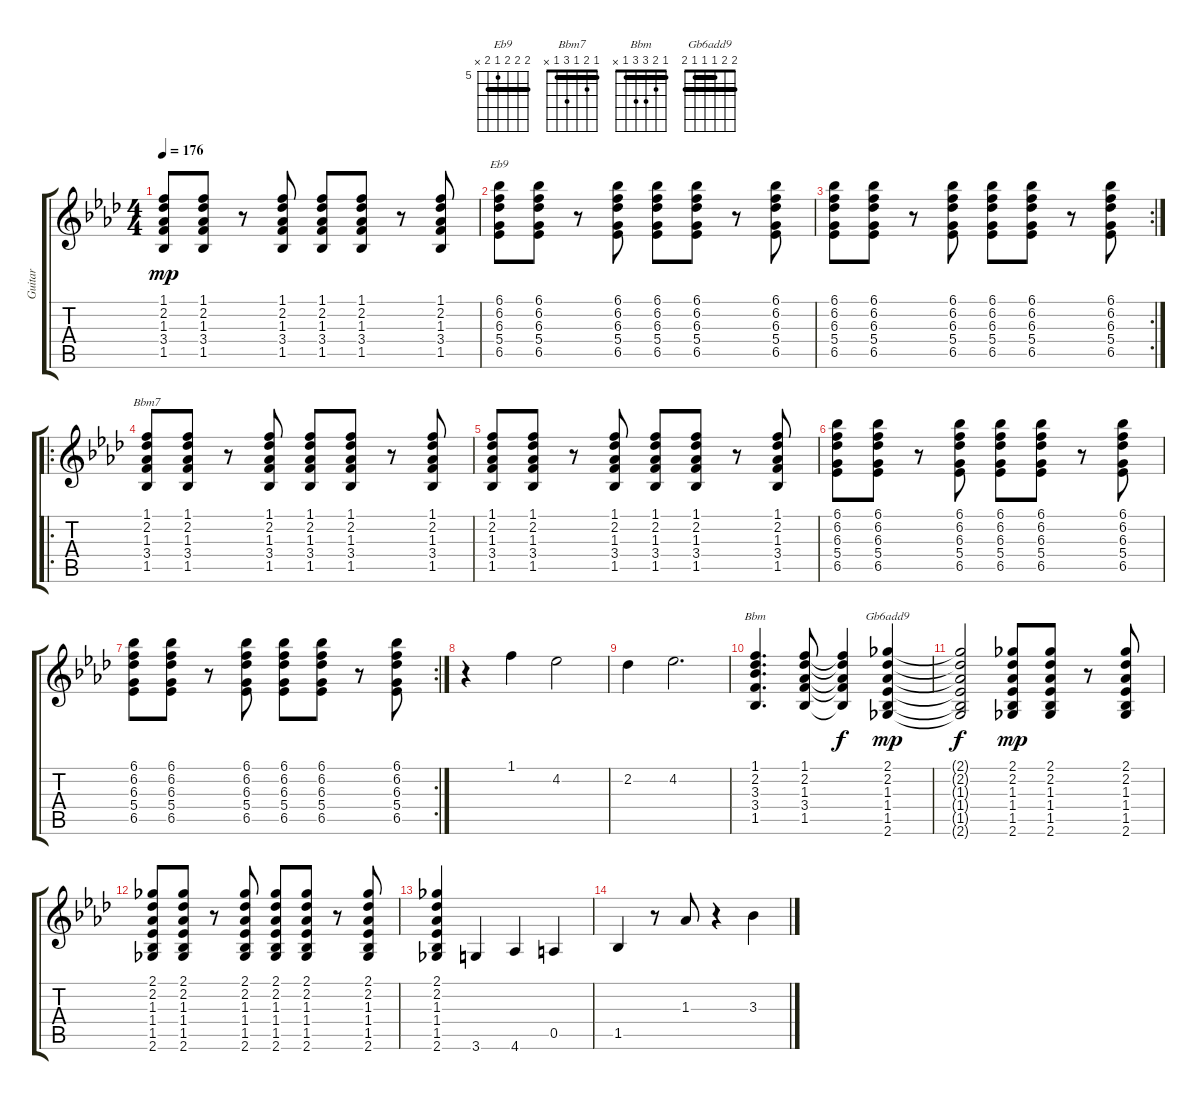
\track ("Guitar" "Guitar") {instrument electricguitarjazz}
\staff {score tabs}
\tuning (E4 B3 G3 D3 A2 E2) {hide}
\chord ("Eb9" 6 6 6 5 6 x) {firstfret 5 barre 6}
\chord ("Bbm7" 1 2 1 3 1 x) {barre 1}
\chord ("Bbm" 1 2 3 3 1 x) {barre 1}
\chord ("Gb6add9" 2 2 1 1 1 2) {barre (1 2)}
\ts (4 4)
\tempo 176
\clef g2
\ks ab
(1.1 2.2 1.3 3.4 1.5).8{dy mp} (1.1 2.2 1.3 3.4 1.5).8 r.8 (1.1 2.2 1.3 3.4 1.5).8 (1.1 2.2 1.3 3.4 1.5).8 (1.1 2.2 1.3 3.4 1.5).8 r.8 (1.1 2.2 1.3 3.4 1.5).8 |
(6.1 6.2 6.3 5.4 6.5).8{ch "Eb9"} (6.1 6.2 6.3 5.4 6.5).8 r.8 (6.1 6.2 6.3 5.4 6.5).8 (6.1 6.2 6.3 5.4 6.5).8 (6.1 6.2 6.3 5.4 6.5).8 r.8 (6.1 6.2 6.3 5.4 6.5).8 |
\rc 2
(6.1 6.2 6.3 5.4 6.5).8 (6.1 6.2 6.3 5.4 6.5).8 r.8 (6.1 6.2 6.3 5.4 6.5).8 (6.1 6.2 6.3 5.4 6.5).8 (6.1 6.2 6.3 5.4 6.5).8 r.8 (6.1 6.2 6.3 5.4 6.5).8 |
\ro
(1.1 2.2 1.3 3.4 1.5).8{ch "Bbm7"} (1.1 2.2 1.3 3.4 1.5).8 r.8 (1.1 2.2 1.3 3.4 1.5).8 (1.1 2.2 1.3 3.4 1.5).8 (1.1 2.2 1.3 3.4 1.5).8 r.8 (1.1 2.2 1.3 3.4 1.5).8 |
(1.1 2.2 1.3 3.4 1.5).8 (1.1 2.2 1.3 3.4 1.5).8 r.8 (1.1 2.2 1.3 3.4 1.5).8 (1.1 2.2 1.3 3.4 1.5).8 (1.1 2.2 1.3 3.4 1.5).8 r.8 (1.1 2.2 1.3 3.4 1.5).8 |
(6.1 6.2 6.3 5.4 6.5).8 (6.1 6.2 6.3 5.4 6.5).8 r.8 (6.1 6.2 6.3 5.4 6.5).8 (6.1 6.2 6.3 5.4 6.5).8 (6.1 6.2 6.3 5.4 6.5).8 r.8 (6.1 6.2 6.3 5.4 6.5).8 |
\rc 2
(6.1 6.2 6.3 5.4 6.5).8 (6.1 6.2 6.3 5.4 6.5).8 r.8 (6.1 6.2 6.3 5.4 6.5).8 (6.1 6.2 6.3 5.4 6.5).8 (6.1 6.2 6.3 5.4 6.5).8 r.8 (6.1 6.2 6.3 5.4 6.5).8 |
r.4 1.1.4 4.2.2 |
2.2.4 4.2.2{d} |
(1.1 2.2 3.3 3.4 1.5).4{d ch "Bbm"} (1.1 2.2 1.3 3.4 1.5).8 (1.1{t} 2.2{t} 1.3{t} 3.4{t} 1.5{t}).4{dy f} (2.1 2.2 1.3 1.4 1.5 2.6).4{ch "Gb6add9" dy mp} |
(2.1{t} 2.2{t} 1.3{t} 1.4{t} 1.5{t} 2.6{t}).2{dy f} (2.1 2.2 1.3 1.4 1.5 2.6).8{dy mp} (2.1 2.2 1.3 1.4 1.5 2.6).8 r.8 (2.1 2.2 1.3 1.4 1.5 2.6).8 |
(2.1 2.2 1.3 1.4 1.5 2.6).8 (2.1 2.2 1.3 1.4 1.5 2.6).8 r.8 (2.1 2.2 1.3 1.4 1.5 2.6).8 (2.1 2.2 1.3 1.4 1.5 2.6).8 (2.1 2.2 1.3 1.4 1.5 2.6).8 r.8 (2.1 2.2 1.3 1.4 1.5 2.6).8 |
(2.1 2.2 1.3 1.4 1.5 2.6).4 3.6.4 4.6.4 0.5.4 |
1.5.4 r.8 1.3.8 r.4 3.3.4
